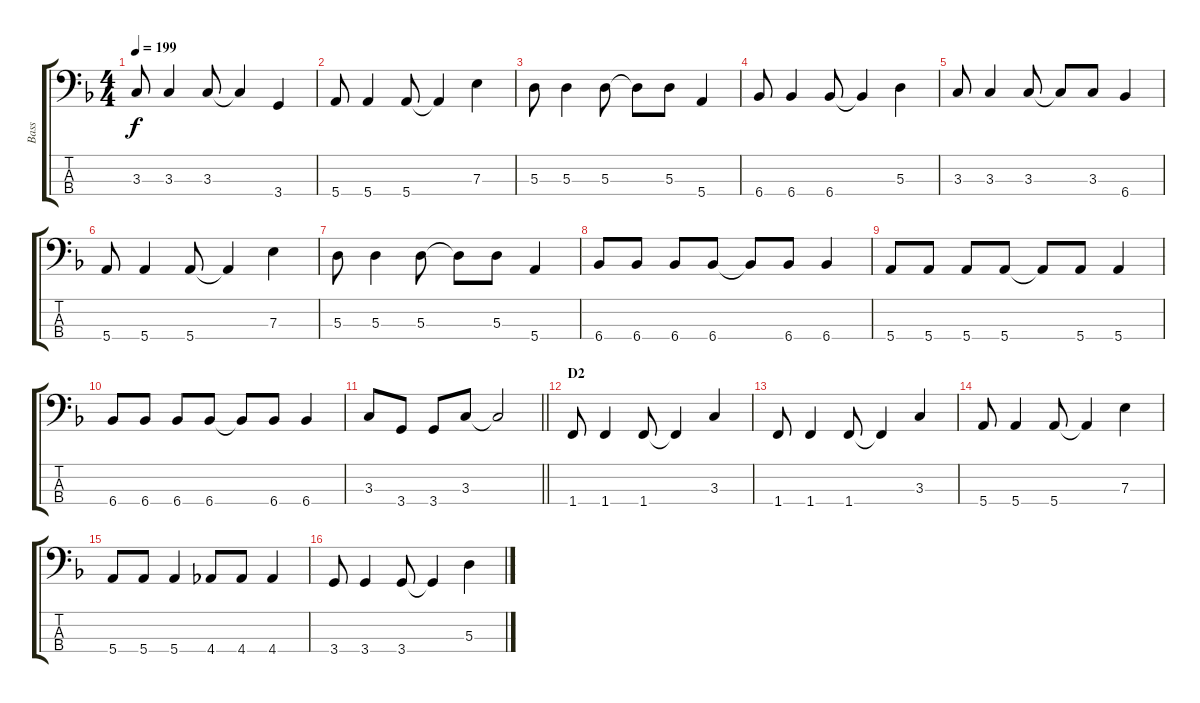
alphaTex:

\track ("Bass" "Bass") {instrument electricbasspick}
\staff {score tabs}
\tuning (G2 D2 A1 E1) {hide}
\ts (4 4)
\tempo 199
\clef f4
\ks f
3.3.8{dy f} 3.3.4 3.3.8 3.3{t}.4 3.4.4 |
5.4.8 5.4.4 5.4.8 5.4{t}.4 7.3.4 |
5.3.8 5.3.4 5.3.8 5.3{t}.8 5.3.8 5.4.4 |
6.4.8 6.4.4 6.4.8 6.4{t}.4 5.3.4 |
3.3.8 3.3.4 3.3.8 3.3{t}.8 3.3.8 6.4.4 |
5.4.8 5.4.4 5.4.8 5.4{t}.4 7.3.4 |
5.3.8 5.3.4 5.3.8 5.3{t}.8 5.3.8 5.4.4 |
6.4.8 6.4.8 6.4.8 6.4.8 6.4{t}.8 6.4.8 6.4.4 |
5.4.8 5.4.8 5.4.8 5.4.8 5.4{t}.8 5.4.8 5.4.4 |
6.4.8 6.4.8 6.4.8 6.4.8 6.4{t}.8 6.4.8 6.4.4 |
\barLineRight lightlight
3.3.8 3.4.8 3.4.8 3.3.8 3.3{t}.2 |
\section ("" "D2")
1.4.8 1.4.4 1.4.8 1.4{t}.4 3.3.4 |
1.4.8 1.4.4 1.4.8 1.4{t}.4 3.3.4 |
5.4.8 5.4.4 5.4.8 5.4{t}.4 7.3.4 |
5.4.8 5.4.8 5.4.4 4.4.8 4.4.8 4.4.4 |
3.4.8 3.4.4 3.4.8 3.4{t}.4 5.3.4
